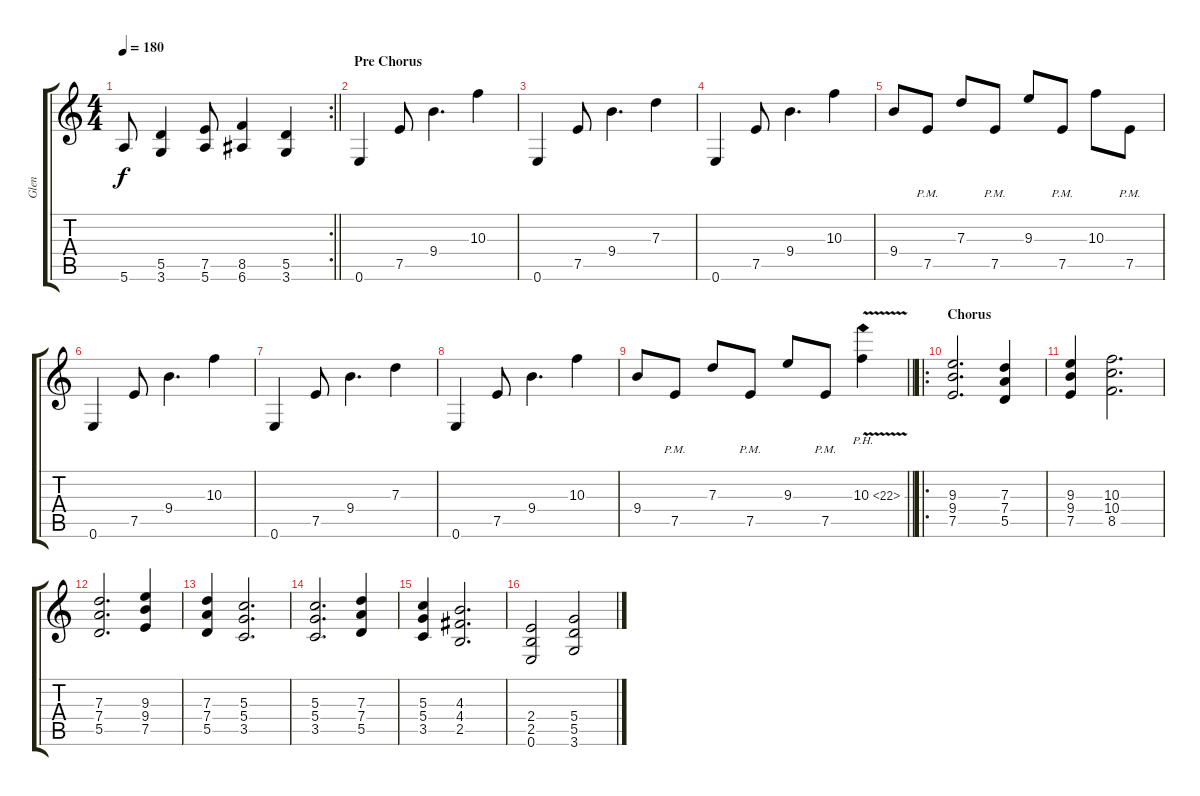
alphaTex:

\track ("Glen" "Glen") {instrument overdrivenguitar}
\staff {score tabs}
\tuning (E4 B3 G3 D3 A2 E2) {hide}
\rc 2
\ts (4 4)
\tempo 180
\clef g2
\barLineRight lightlight
\ks c
5.6{t}.8{dy f} (5.5 3.6).4 (7.5 5.6).8 (8.5 6.6).4 (5.5 3.6).4 |
\section ("" "Pre Chorus")
0.6.4 7.5.8 9.4.4{d} 10.3.4 |
0.6.4 7.5.8 9.4.4{d} 7.3.4 |
0.6.4 7.5.8 9.4.4{d} 10.3.4 |
9.4.8 7.5{pm}.8 7.3.8 7.5{pm}.8 9.3.8 7.5{pm}.8 10.3.8 7.5{pm}.8 |
0.6.4 7.5.8 9.4.4{d} 10.3.4 |
0.6.4 7.5.8 9.4.4{d} 7.3.4 |
0.6.4 7.5.8 9.4.4{d} 10.3.4 |
\barLineRight lightlight
9.4.8 7.5{pm}.8 7.3.8 7.5{pm}.8 9.3.8 7.5{pm}.8 10.3{ph 12 v}.4 |
\ro
\section ("" "Chorus")
(9.3 9.4 7.5).2{d} (7.3 7.4 5.5).4 |
(9.3 9.4 7.5).4 (10.3 10.4 8.5).2{d} |
(7.3 7.4 5.5).2{d} (9.3 9.4 7.5).4 |
(7.3 7.4 5.5).4 (5.3 5.4 3.5).2{d} |
(5.3 5.4 3.5).2{d} (7.3 7.4 5.5).4 |
(5.3 5.4 3.5).4 (4.3 4.4 2.5).2{d} |
(2.4 2.5 0.6).2 (5.4 5.5 3.6).2
